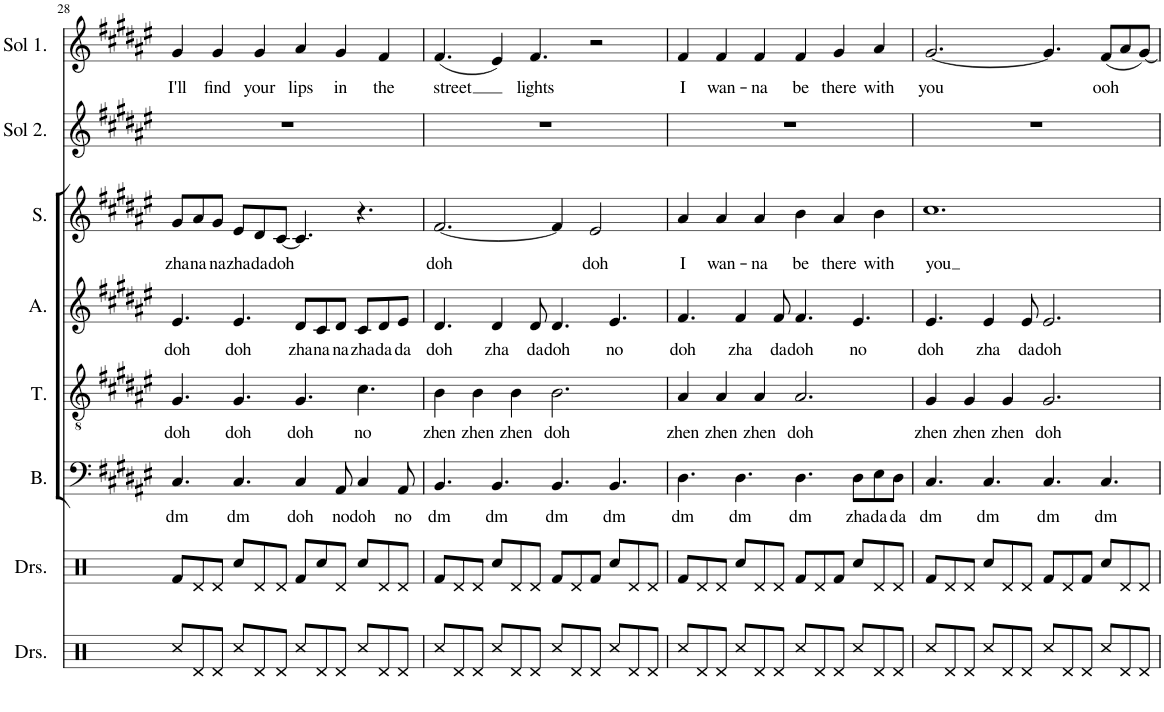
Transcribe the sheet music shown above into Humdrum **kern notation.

**kern	**kern	**kern	**text	**kern	**text	**kern	**text	**kern	**text	**kern	**kern	**text
*part8	*part7	*part6	*part6	*part5	*part5	*part4	*part4	*part3	*part3	*part2	*part1	*part1
*staff8	*staff7	*staff6	*staff6	*staff5	*staff5	*staff4	*staff4	*staff3	*staff3	*staff2	*staff1	*staff1
*I"Drumset	*I"Drumset	*I"Bass	*	*I"Tenor	*	*I"Alto	*	*I"Soprano	*	*I"Solo 2	*I"Solo 1	*
*I'Drs.	*I'Drs.	*I'B.	*	*I'T.	*	*I'A.	*	*I'S.	*	*I'Sol 2.	*I'Sol 1.	*
!!LO:PB:g=z
*clefX	*clefX	*clefF4	*	*clefGv2	*	*clefG2	*	*clefG2	*	*clefG2	*clefG2	*
*k[]	*k[]	*k[f#c#g#d#a#e#]	*	*k[f#c#g#d#a#e#]	*	*k[f#c#g#d#a#e#]	*	*k[f#c#g#d#a#e#]	*	*k[f#c#g#d#a#e#]	*k[f#c#g#d#a#e#]	*
*M12/8	*M12/8	*M12/8	*	*M12/8	*	*M12/8	*	*M12/8	*	*M12/8	*M12/8	*
=28	=28	=28	=28	=28	=28	=28	=28	=28	=28	=28	=28	=28
!	!	!	!LO:LY:b	!	!LO:LY:b	!	!LO:LY:b	!	!LO:LY:b	!	!	!LO:LY:b
8Rcc/L	8Rf/L	4.C#/	dm	4.G#/	doh	4.e#/	doh	8g#/L	zha	1.r	4g#/	I'll
!	!	!	!	!	!	!	!	!	!LO:LY:b	!	!	!
8Rd/	8Rd/	.	.	.	.	.	.	8a#/	na	.	.	.
!	!	!	!	!	!	!	!	!	!LO:LY:b	!	!	!LO:LY:b
8Rd/J	8Rd/J	.	.	.	.	.	.	8g#/J	na	.	4g#/	find
!	!	!	!LO:LY:b	!	!LO:LY:b	!	!LO:LY:b	!	!LO:LY:b	!	!	!
8Rcc/L	8Rcc/L	4.C#/	dm	4.G#/	doh	4.e#/	doh	8e#/L	zha	.	.	.
!	!	!	!	!	!	!	!	!	!LO:LY:b	!	!	!LO:LY:b
8Rd/	8Rd/	.	.	.	.	.	.	8d#/	da	.	4g#/	your
!	!	!	!	!	!	!	!	!	!LO:LY:b	!	!	!
8Rd/J	8Rd/J	.	.	.	.	.	.	[8c#/J	doh	.	.	.
!	!	!	!LO:LY:b	!	!LO:LY:b	!	!LO:LY:b	!	!	!	!	!LO:LY:b
8Rcc/L	8Rf/L	4C#/	doh	4.G#/	doh	8d#/L	zha	4.c#/]	.	.	4a#/	lips
!	!	!	!	!	!	!	!LO:LY:b	!	!	!	!	!
8Rd/	8Rcc/	.	.	.	.	8c#/	na	.	.	.	.	.
!	!	!	!LO:LY:b	!	!	!	!LO:LY:b	!	!	!	!	!LO:LY:b
8Rd/J	8Rd/J	8AA#/	no	.	.	8d#/J	na	.	.	.	4g#/	in
!	!	!	!LO:LY:b	!	!LO:LY:b	!	!LO:LY:b	!	!	!	!	!
8Rcc/L	8Rcc/L	4C#/	doh	4.c#\	no	8c#/L	zha	4.r	.	.	.	.
!	!	!	!	!	!	!	!LO:LY:b	!	!	!	!	!LO:LY:b
8Rd/	8Rd/	.	.	.	.	8d#/	da	.	.	.	4f#/	the
!	!	!	!LO:LY:b	!	!	!	!LO:LY:b	!	!	!	!	!
8Rd/J	8Rd/J	8AA#/	no	.	.	8e#/J	da	.	.	.	.	.
=29	=29	=29	=29	=29	=29	=29	=29	=29	=29	=29	=29	=29
!	!	!	!LO:LY:b	!	!LO:LY:b	!	!LO:LY:b	!	!LO:LY:b	!	!	!LO:LY:b
8Rcc/L	8Rf/L	4.BB/	dm	4B\	zhen	4.d#/	doh	[2.f#/	doh	1.r	(4.f#/	street
8Rd/	8Rd/	.	.	.	.	.	.	.	.	.	.	.
!	!	!	!	!	!LO:LY:b	!	!	!	!	!	!	!
8Rd/J	8Rd/J	.	.	4B\	zhen	.	.	.	.	.	.	.
!	!	!	!LO:LY:b	!	!	!	!LO:LY:b	!	!	!	!	!
8Rcc/L	8Rcc/L	4.BB/	dm	.	.	4d#/	zha	.	.	.	4e#/)	.
!	!	!	!	!	!LO:LY:b	!	!	!	!	!	!	!
8Rd/	8Rd/	.	.	4B\	zhen	.	.	.	.	.	.	.
!	!	!	!	!	!	!	!LO:LY:b	!	!	!	!	!LO:LY:b
8Rd/J	8Rd/J	.	.	.	.	8d#/	da	.	.	.	4.f#/	lights
!	!	!	!LO:LY:b	!	!LO:LY:b	!	!LO:LY:b	!	!	!	!	!
8Rcc/L	8Rf/L	4.BB/	dm	2.B\	doh	4.d#/	doh	4f#/]	.	.	.	.
8Rd/	8Rd/	.	.	.	.	.	.	.	.	.	.	.
!	!	!	!	!	!	!	!	!	!LO:LY:b	!	!	!
8Rd/J	8Rf/J	.	.	.	.	.	.	2e#/	doh	.	2r	.
!	!	!	!LO:LY:b	!	!	!	!LO:LY:b	!	!	!	!	!
8Rcc/L	8Rcc/L	4.BB/	dm	.	.	4.e#/	no	.	.	.	.	.
8Rd/	8Rd/	.	.	.	.	.	.	.	.	.	.	.
8Rd/J	8Rd/J	.	.	.	.	.	.	.	.	.	.	.
=30	=30	=30	=30	=30	=30	=30	=30	=30	=30	=30	=30	=30
!	!	!	!LO:LY:b	!	!LO:LY:b	!	!LO:LY:b	!	!LO:LY:b	!	!	!LO:LY:b
8Rcc/L	8Rf/L	4.D#\	dm	4A#/	zhen	4.f#/	doh	4a#/	I	1.r	4f#/	I
8Rd/	8Rd/	.	.	.	.	.	.	.	.	.	.	.
!	!	!	!	!	!LO:LY:b	!	!	!	!LO:LY:b	!	!	!LO:LY:b
8Rd/J	8Rd/J	.	.	4A#/	zhen	.	.	4a#/	wan-	.	4f#/	wan-
!	!	!	!LO:LY:b	!	!	!	!LO:LY:b	!	!	!	!	!
8Rcc/L	8Rcc/L	4.D#\	dm	.	.	4f#/	zha	.	.	.	.	.
!	!	!	!	!	!LO:LY:b	!	!	!	!LO:LY:b	!	!	!LO:LY:b
8Rd/	8Rd/	.	.	4A#/	zhen	.	.	4a#/	-na	.	4f#/	-na
!	!	!	!	!	!	!	!LO:LY:b	!	!	!	!	!
8Rd/J	8Rd/J	.	.	.	.	8f#/	da	.	.	.	.	.
!	!	!	!LO:LY:b	!	!LO:LY:b	!	!LO:LY:b	!	!LO:LY:b	!	!	!LO:LY:b
8Rcc/L	8Rf/L	4.D#\	dm	2.A#/	doh	4.f#/	doh	4b\	be	.	4f#/	be
8Rd/	8Rd/	.	.	.	.	.	.	.	.	.	.	.
!	!	!	!	!	!	!	!	!	!LO:LY:b	!	!	!LO:LY:b
8Rd/J	8Rf/J	.	.	.	.	.	.	4a#/	there	.	4g#/	there
!	!	!	!LO:LY:b	!	!	!	!LO:LY:b	!	!	!	!	!
8Rcc/L	8Rcc/L	8D#\L	zha	.	.	4.e#/	no	.	.	.	.	.
!	!	!	!LO:LY:b	!	!	!	!	!	!LO:LY:b	!	!	!LO:LY:b
8Rd/	8Rd/	8E#\	da	.	.	.	.	4b\	with	.	4a#/	with
!	!	!	!LO:LY:b	!	!	!	!	!	!	!	!	!
8Rd/J	8Rd/J	8D#\J	da	.	.	.	.	.	.	.	.	.
=31	=31	=31	=31	=31	=31	=31	=31	=31	=31	=31	=31	=31
!	!	!	!LO:LY:b	!	!LO:LY:b	!	!LO:LY:b	!	!LO:LY:b	!	!	!LO:LY:b
8Rcc/L	8Rf/L	4.C#/	dm	4G#/	zhen	4.e#/	doh	1.cc#	you	1.r	[2.g#/	you
8Rd/	8Rd/	.	.	.	.	.	.	.	.	.	.	.
!	!	!	!	!	!LO:LY:b	!	!	!	!	!	!	!
8Rd/J	8Rd/J	.	.	4G#/	zhen	.	.	.	.	.	.	.
!	!	!	!LO:LY:b	!	!	!	!LO:LY:b	!	!	!	!	!
8Rcc/L	8Rcc/L	4.C#/	dm	.	.	4e#/	zha	.	.	.	.	.
!	!	!	!	!	!LO:LY:b	!	!	!	!	!	!	!
8Rd/	8Rd/	.	.	4G#/	zhen	.	.	.	.	.	.	.
!	!	!	!	!	!	!	!LO:LY:b	!	!	!	!	!
8Rd/J	8Rd/J	.	.	.	.	8e#/	da	.	.	.	.	.
!	!	!	!LO:LY:b	!	!LO:LY:b	!	!LO:LY:b	!	!	!	!	!
8Rcc/L	8Rf/L	4.C#/	dm	2.G#/	doh	2.e#/	doh	.	.	.	4.g#/]	.
8Rd/	8Rd/	.	.	.	.	.	.	.	.	.	.	.
8Rd/J	8Rf/J	.	.	.	.	.	.	.	.	.	.	.
!	!	!	!LO:LY:b	!	!	!	!	!	!	!	!	!LO:LY:b
8Rcc/L	8Rcc/L	4.C#/	dm	.	.	.	.	.	.	.	(8f#/L	ooh
8Rd/	8Rd/	.	.	.	.	.	.	.	.	.	8a#/	.
8Rd/J	8Rd/J	.	.	.	.	.	.	.	.	.	[8g#/J)	.
=	=	=	=	=	=	=	=	=	=	=	=	=
*-	*-	*-	*-	*-	*-	*-	*-	*-	*-	*-	*-	*-
